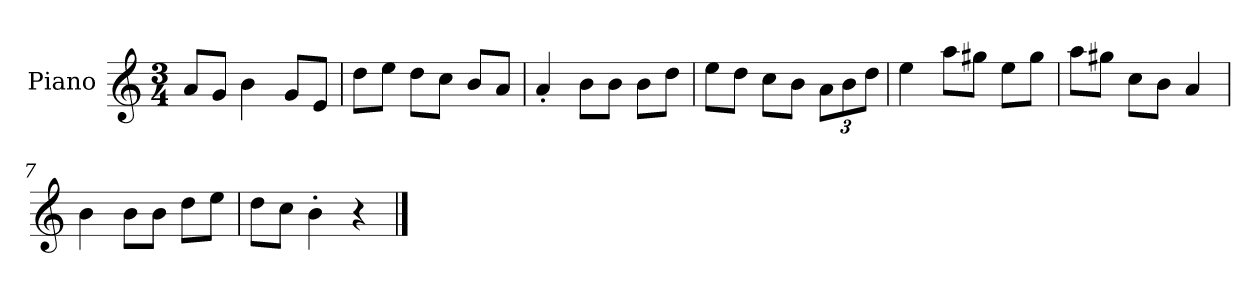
**kern
*part1
*staff1
*I"Piano
*I'P-no
*clefG2
*k[]
*M3/4
*MM176
=1
8a/L
8g/J
4b\
8g/L
8e/J
=2
8dd\L
8ee\J
8dd\L
8cc\J
8b/L
8a/J
=3
4a'/
8b\L
8b\J
8b\L
8dd\J
=4
8ee\L
8dd\J
8cc\L
8b\J
*Xbrackettup
12a\L
12b\
12dd\J
=5
4ee\
8aa\L
8gg#X\J
8ee\L
8gg#\J
=6
8aa\L
8gg#X\J
8cc\L
8b\J
4a/
=7
4b\
8b\L
8b\J
8dd\L
8ee\J
!!LO:LB:g=z
=8
8dd\L
8cc\J
4b'\
4r
==
*-
